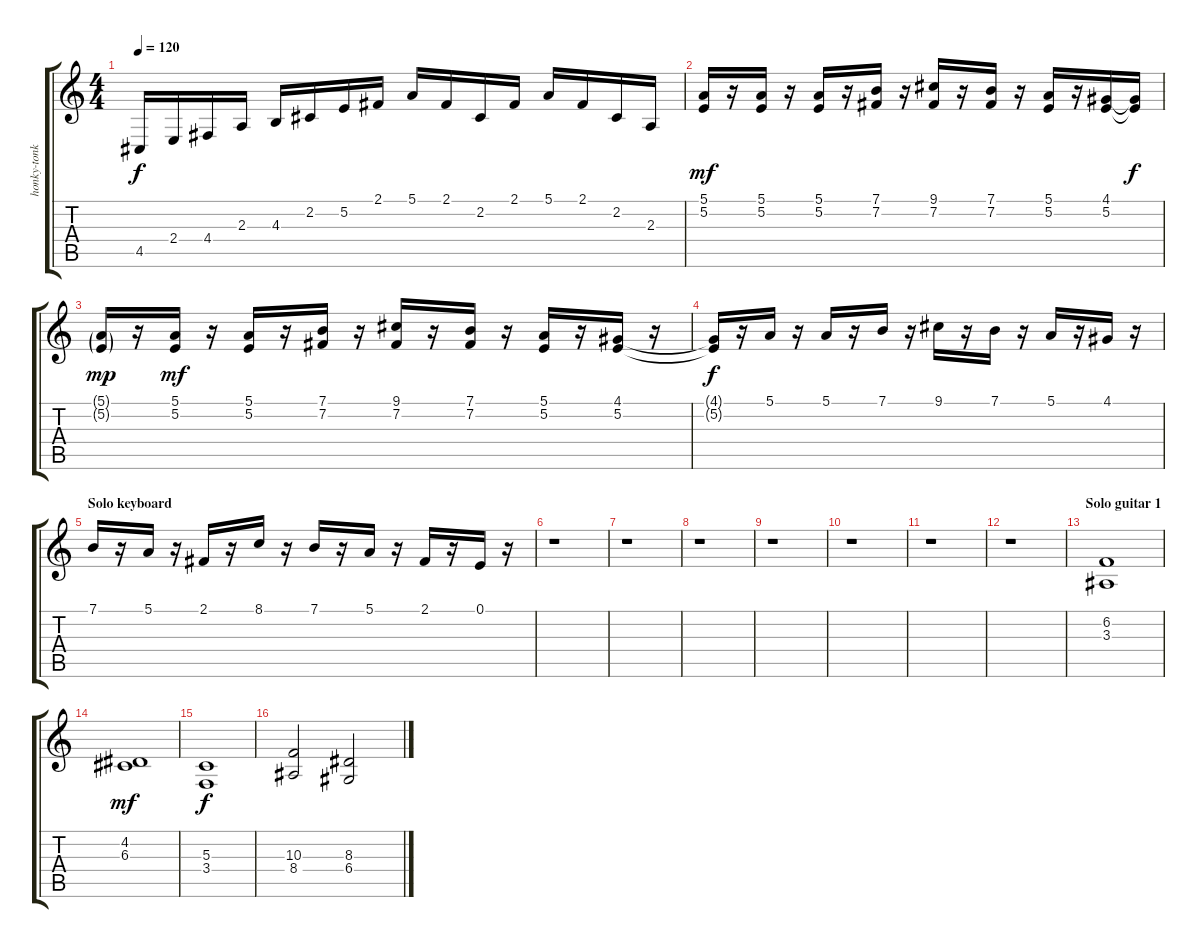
\track ("honky-tonk / strings" "honky-tonk") {instrument honkytonkpiano}
\staff {score tabs}
\tuning (E4 B3 G3 D3 A2 E2) {hide}
\ts (4 4)
\tempo 120
\clef g2
\ks c
4.5.16{dy f} 2.4.16 4.4.16 2.3.16 4.3.16 2.2.16 5.2.16 2.1.16 5.1.16 2.1.16 2.2.16 2.1.16 5.1.16 2.1.16 2.2.16 2.3.16 |
(5.1 5.2).16{dy mf} r.16 (5.1 5.2).16 r.16 (5.1 5.2).16 r.16 (7.1 7.2).16 r.16 (9.1 7.2).16 r.16 (7.1 7.2).16 r.16 (5.1 5.2).16 r.16 (4.1 5.2).16 (4.1{t} 5.2{t}).16{dy f} |
(5.1{g} 5.2{g}).16{dy mp} r.16 (5.1 5.2).16{dy mf} r.16 (5.1 5.2).16 r.16 (7.1 7.2).16 r.16 (9.1 7.2).16 r.16 (7.1 7.2).16 r.16 (5.1 5.2).16 r.16 (4.1 5.2).16 r.16 |
(4.1{t} 5.2{t}).16{dy f} r.16 5.1.16 r.16 5.1.16 r.16 7.1.16 r.16 9.1.16 r.16 7.1.16 r.16 5.1.16 r.16 4.1.16 r.16 |
\section ("" "Solo keyboard")
7.1.16 r.16 5.1.16 r.16 2.1.16 r.16 8.1.16 r.16 7.1.16 r.16 5.1.16 r.16 2.1.16 r.16 0.1.16 r.16 |
r.1 |
r.1 |
r.1 |
r.1 |
r.1 |
r.1 |
r.1 |
\section ("" "Solo guitar 1")
(6.2 3.3).1{volume 10 instrument stringensemble1} |
(4.2 6.3).1{dy mf} |
(5.3 3.4).1{dy f} |
(10.3 8.4).2 (8.3 6.4).2
